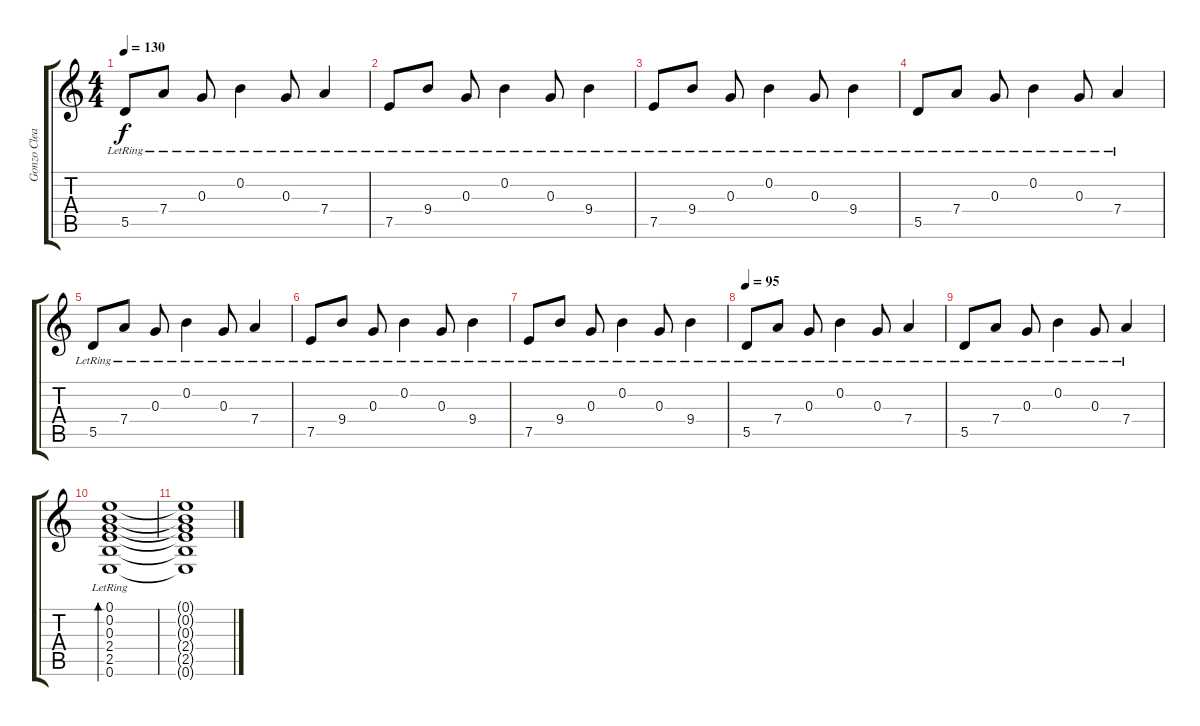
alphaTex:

\track ("Gonzo Clean Guitar" "Gonzo Clea") {instrument electricguitarclean}
\staff {score tabs}
\tuning (E4 B3 G3 D3 A2 E2) {hide}
\ts (4 4)
\tempo 130
\clef g2
\ks c
5.5{lr}.8{dy f} 7.4{lr}.8 0.3{lr}.8 0.2{lr}.4 0.3{lr}.8 7.4{lr}.4 |
7.5{lr}.8 9.4{lr}.8 0.3{lr}.8 0.2{lr}.4 0.3{lr}.8 9.4{lr}.4 |
7.5{lr}.8 9.4{lr}.8 0.3{lr}.8 0.2{lr}.4 0.3{lr}.8 9.4{lr}.4 |
5.5{lr}.8 7.4{lr}.8 0.3{lr}.8 0.2{lr}.4 0.3{lr}.8 7.4{lr}.4 |
5.5{lr}.8 7.4{lr}.8 0.3{lr}.8 0.2{lr}.4 0.3{lr}.8 7.4{lr}.4 |
7.5{lr}.8 9.4{lr}.8 0.3{lr}.8 0.2{lr}.4 0.3{lr}.8 9.4{lr}.4 |
7.5{lr}.8 9.4{lr}.8 0.3{lr}.8 0.2{lr}.4 0.3{lr}.8 9.4{lr}.4 |
\tempo 95
5.5{lr}.8 7.4{lr}.8 0.3{lr}.8 0.2{lr}.4 0.3{lr}.8 7.4{lr}.4 |
5.5{lr}.8 7.4{lr}.8 0.3{lr}.8 0.2{lr}.4 0.3{lr}.8 7.4{lr}.4 |
(0.1{lr} 0.2{lr} 0.3{lr} 2.4{lr} 2.5{lr} 0.6{lr}).1{bd 120} |
(0.1{t} 0.2{t} 0.3{t} 2.4{t} 2.5{t} 0.6{t}).1{volume 0}
